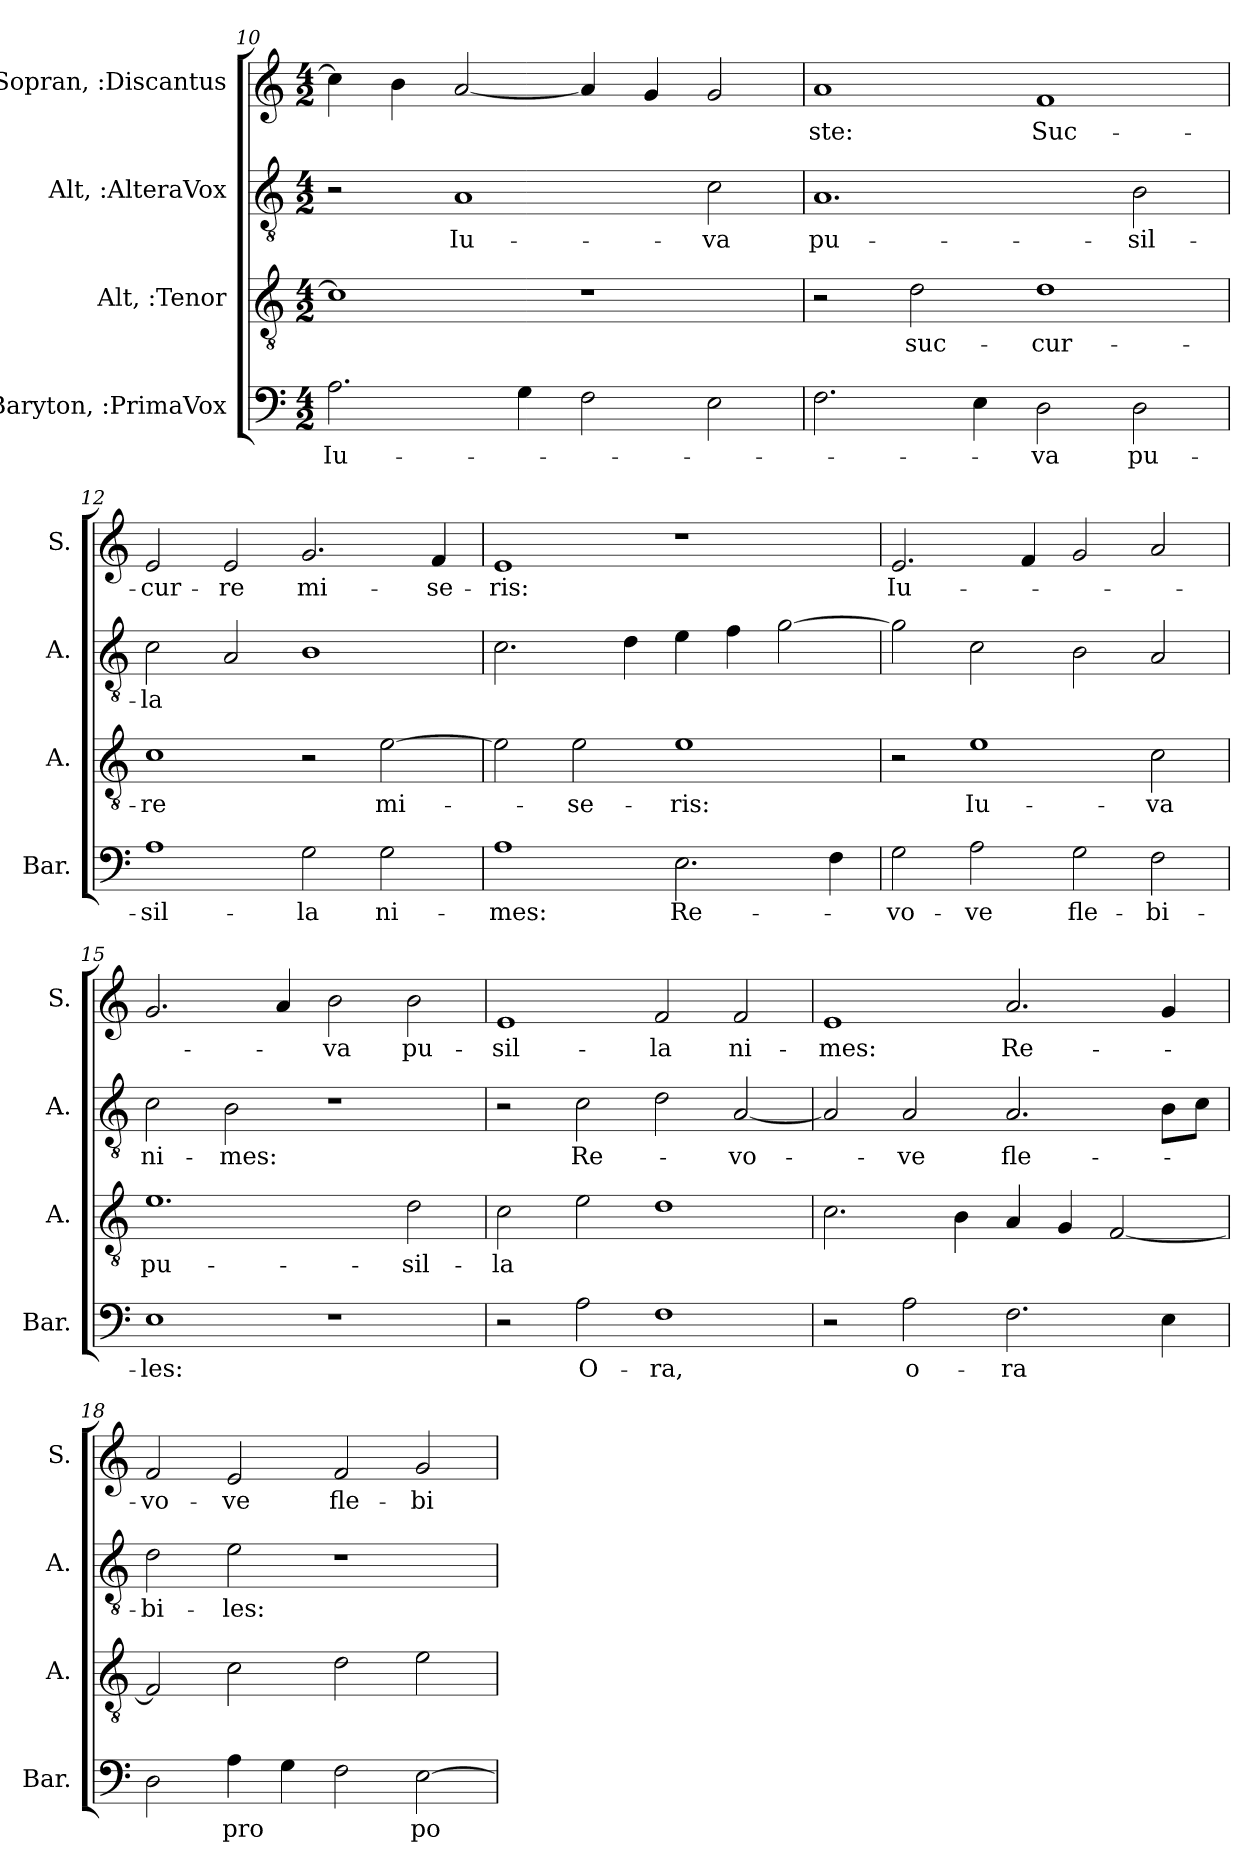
**kern	**text	**kern	**text	**kern	**text	**kern	**text
*part4	*part4	*part3	*part3	*part2	*part2	*part1	*part1
*staff4	*staff4	*staff3	*staff3	*staff2	*staff2	*staff1	*staff1
*I"Baryton, :PrimaVox	*	*I"Alt, :Tenor	*	*I"Alt, :AlteraVox	*	*I"Sopran, :Discantus	*
*I'Bar.	*	*I'A.	*	*I'A.	*	*I'S.	*
*clefF4	*	*clefGv2	*	*clefGv2	*	*clefG2	*
*k[]	*	*k[]	*	*k[]	*	*k[]	*
*M4/2	*	*M4/2	*	*M4/2	*	*M4/2	*
=10	=10	=10	=10	=10	=10	=10	=10
!	!LO:LY:b	!	!	!	!	!	!
2.A\	Iu-	1c]	.	2r	.	4cc\]	.
.	.	.	.	.	.	4b\	.
!	!	!	!	!	!LO:LY:b	!	!
.	.	.	.	1A	Iu-	[2a/	.
4G\	.	.	.	.	.	.	.
2F\	.	1r	.	.	.	4a/]	.
.	.	.	.	.	.	4g/	.
!	!	!	!	!	!LO:LY:b	!	!
2E\	.	.	.	2c\	-va	2g/	.
!!LO:LB:g=z
=11	=11	=11	=11	=11	=11	=11	=11
!	!	!	!	!	!LO:LY:b	!	!LO:LY:b
2.F\	.	2r	.	1.A	pu-	1a	-ste:
!	!	!	!LO:LY:b	!	!	!	!
.	.	2d\	suc-	.	.	.	.
4E\	.	.	.	.	.	.	.
!	!LO:LY:b	!	!LO:LY:b	!	!	!	!LO:LY:b
2D\	-va	1d	-cur-	.	.	1f	Suc-
!	!LO:LY:b	!	!	!	!LO:LY:b	!	!
2D\	pu-	.	.	2B\	-sil-	.	.
=12	=12	=12	=12	=12	=12	=12	=12
!	!LO:LY:b	!	!LO:LY:b	!	!LO:LY:b	!	!LO:LY:b
1A	-sil-	1c	-re	2c\	-la	2e/	-cur-
!	!	!	!	!	!	!	!LO:LY:b
.	.	.	.	2A/	.	2e/	-re
!	!LO:LY:b	!	!	!	!	!	!LO:LY:b
2G\	-la	2r	.	1B	.	2.g/	mi-
!	!LO:LY:b	!	!LO:LY:b	!	!	!	!
2G\	ni-	[2e\	mi-	.	.	.	.
!	!	!	!	!	!	!	!LO:LY:b
.	.	.	.	.	.	4f/	-se-
=13	=13	=13	=13	=13	=13	=13	=13
!	!LO:LY:b	!	!	!	!	!	!LO:LY:b
1A	-mes:	2e\]	.	2.c\	.	1e	-ris:
!	!	!	!LO:LY:b	!	!	!	!
.	.	2e\	-se-	.	.	.	.
.	.	.	.	4d\	.	.	.
!	!LO:LY:b	!	!LO:LY:b	!	!	!	!
2.E\	Re-	1e	-ris:	4e\	.	1r	.
.	.	.	.	4f\	.	.	.
.	.	.	.	[2g\	.	.	.
4F\	.	.	.	.	.	.	.
=14	=14	=14	=14	=14	=14	=14	=14
!	!LO:LY:b	!	!	!	!	!	!LO:LY:b
2G\	-vo-	2r	.	2g\]	.	2.e/	Iu-
!	!LO:LY:b	!	!LO:LY:b	!	!	!	!
2A\	-ve	1e	Iu-	2c\	.	.	.
.	.	.	.	.	.	4f/	.
!	!LO:LY:b	!	!	!	!	!	!
2G\	fle-	.	.	2B\	.	2g/	.
!	!LO:LY:b	!	!LO:LY:b	!	!	!	!
2F\	-bi-	2c\	-va	2A/	.	2a/	.
=15	=15	=15	=15	=15	=15	=15	=15
!	!LO:LY:b	!	!LO:LY:b	!	!LO:LY:b	!	!
1E	-les:	1.e	pu-	2c\	ni-	2.g/	.
!	!	!	!	!	!LO:LY:b	!	!
.	.	.	.	2B\	-mes:	.	.
.	.	.	.	.	.	4a/	.
!	!	!	!	!	!	!	!LO:LY:b
1r	.	.	.	1r	.	2b\	-va
!	!	!	!LO:LY:b	!	!	!	!LO:LY:b
.	.	2d\	-sil-	.	.	2b\	pu-
!!LO:PB:g=z
=16	=16	=16	=16	=16	=16	=16	=16
!	!	!	!LO:LY:b	!	!	!	!LO:LY:b
2r	.	2c\	-la	2r	.	1e	-sil-
!	!LO:LY:b	!	!	!	!LO:LY:b	!	!
2A\	O-	2e\	.	2c\	Re-	.	.
!	!LO:LY:b	!	!	!	!	!	!LO:LY:b
1F	-ra,	1d	.	2d\	.	2f/	-la
!	!	!	!	!	!LO:LY:b	!	!LO:LY:b
.	.	.	.	[2A/	-vo-	2f/	ni-
=17	=17	=17	=17	=17	=17	=17	=17
!	!	!	!	!	!	!	!LO:LY:b
2r	.	2.c\	.	2A/]	.	1e	-mes:
!	!LO:LY:b	!	!	!	!LO:LY:b	!	!
2A\	o-	.	.	2A/	-ve	.	.
.	.	4B\	.	.	.	.	.
!	!LO:LY:b	!	!	!	!LO:LY:b	!	!LO:LY:b
2.F\	-ra	4A/	.	2.A/	fle-	2.a/	Re-
.	.	4G/	.	.	.	.	.
.	.	[2F/	.	.	.	.	.
4E\	.	.	.	8B\L	.	4g/	.
.	.	.	.	8c\J	.	.	.
=18	=18	=18	=18	=18	=18	=18	=18
!	!	!	!	!	!LO:LY:b	!	!LO:LY:b
2D\	.	2F/]	.	2d\	-bi-	2f/	-vo-
!	!LO:LY:b	!	!	!	!LO:LY:b	!	!LO:LY:b
4A\	pro	2c\	.	2e\	-les:	2e/	-ve
4G\	.	.	.	.	.	.	.
!	!	!	!	!	!	!	!LO:LY:b
2F\	.	2d\	.	1r	.	2f/	fle-
!	!LO:LY:b	!	!	!	!	!	!LO:LY:b
[2E\	po-	2e\	.	.	.	2g/	-bi-
=	=	=	=	=	=	=	=
*-	*-	*-	*-	*-	*-	*-	*-
